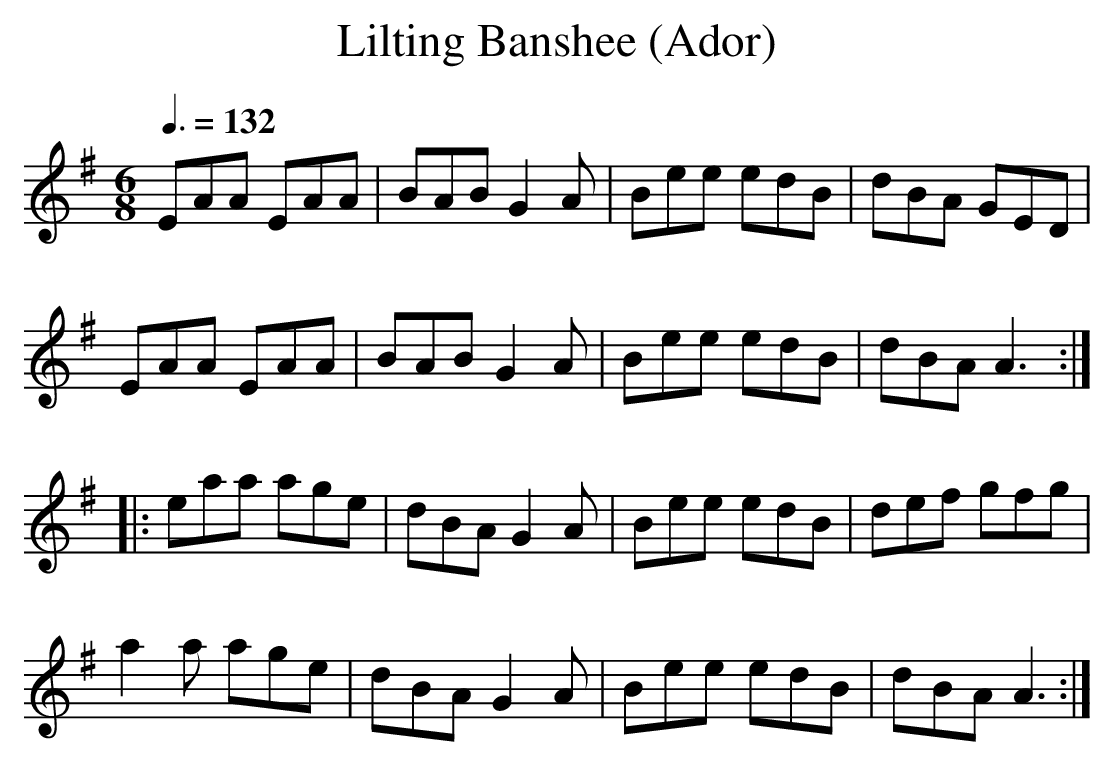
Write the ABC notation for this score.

X:1
T:Lilting Banshee (Ador)
Q:3/8=132
M:6/8
L:1/8
K:Ador
EAA EAA|BAB G2A|Bee edB|dBA GED|
EAA EAA|BAB G2A|Bee edB|dBA A3:|
|:eaa age|dBA G2A|Bee edB|def gfg|
a2a age|dBA G2A|Bee edB|dBA A3:|
